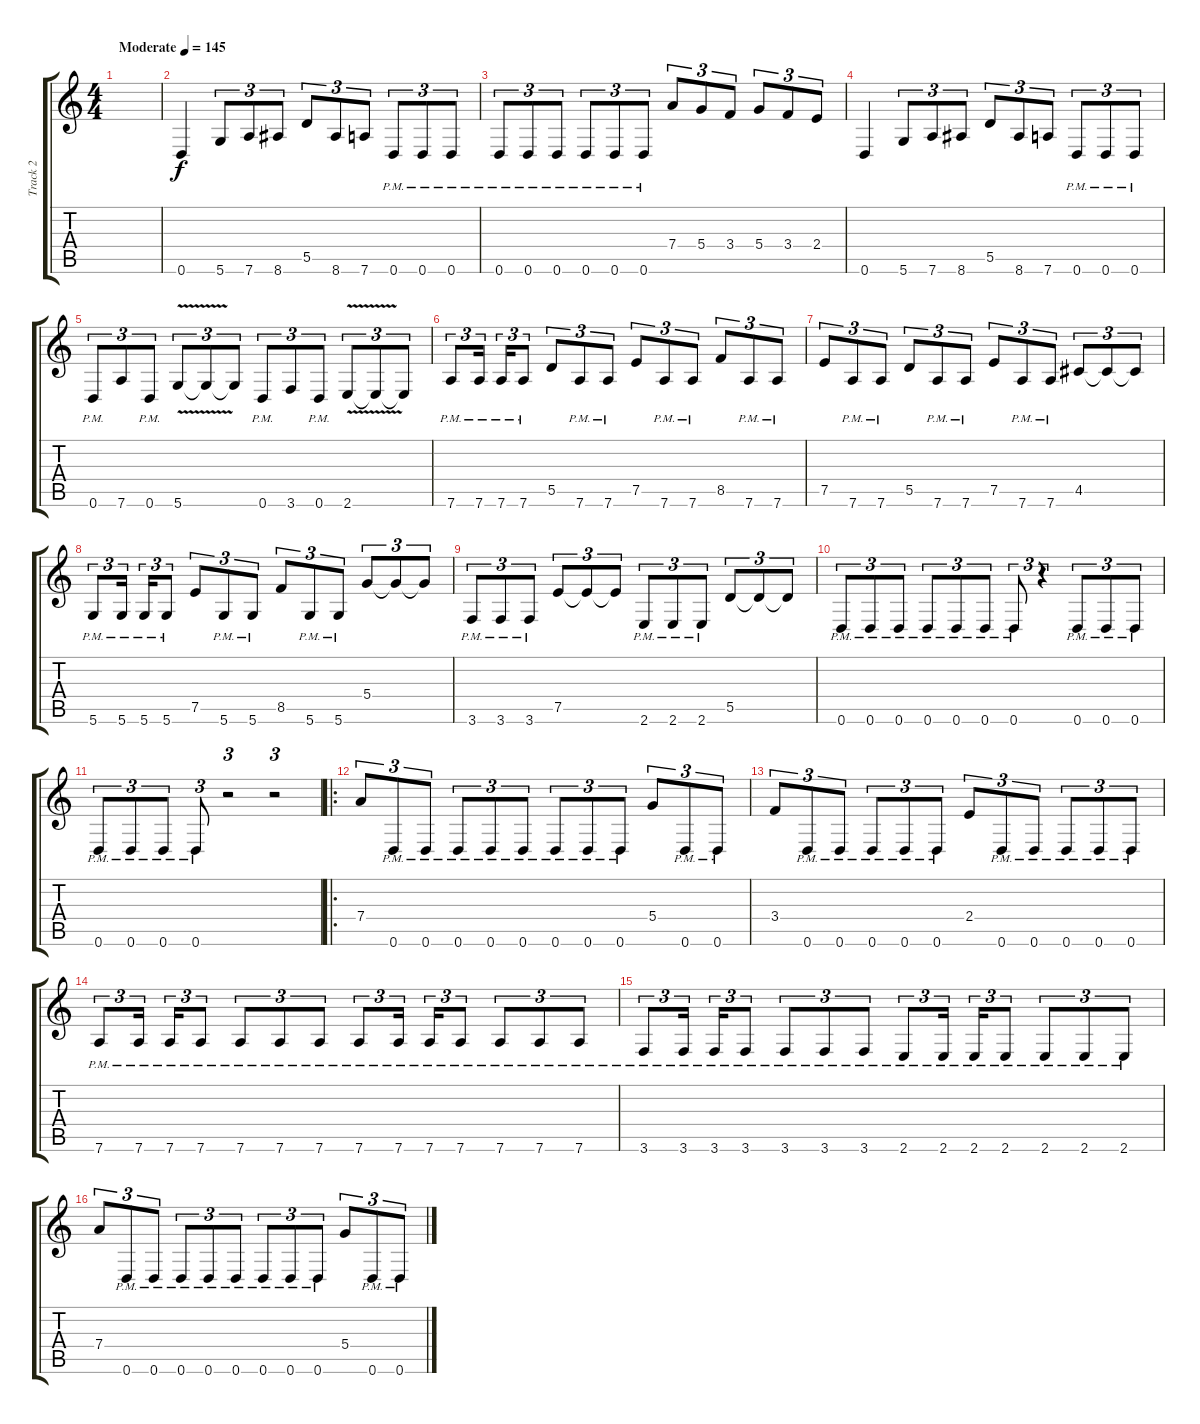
\track ("Track 2" "Track 2") {instrument overdrivenguitar}
\staff {score tabs}
\tuning (E4 B3 G3 D3 A2 D2) {hide}
\ts (4 4)
\tempo (145 "Moderate")
\clef g2
\ks c
|
0.6.4 5.6.8{tu (3 2)} 7.6.8{tu (3 2)} 8.6.8{tu (3 2)} 5.5.8{tu (3 2)} 8.6.8{tu (3 2)} 7.6.8{tu (3 2)} 0.6{pm}.8{tu (3 2)} 0.6{pm}.8{tu (3 2)} 0.6{pm}.8{tu (3 2)} |
0.6{pm}.8{tu (3 2)} 0.6{pm}.8{tu (3 2)} 0.6{pm}.8{tu (3 2)} 0.6{pm}.8{tu (3 2)} 0.6{pm}.8{tu (3 2)} 0.6{pm}.8{tu (3 2)} 7.4.8{tu (3 2)} 5.4.8{tu (3 2)} 3.4.8{tu (3 2)} 5.4.8{tu (3 2)} 3.4.8{tu (3 2)} 2.4.8{tu (3 2)} |
0.6.4 5.6.8{tu (3 2)} 7.6.8{tu (3 2)} 8.6.8{tu (3 2)} 5.5.8{tu (3 2)} 8.6.8{tu (3 2)} 7.6.8{tu (3 2)} 0.6{pm}.8{tu (3 2)} 0.6{pm}.8{tu (3 2)} 0.6{pm}.8{tu (3 2)} |
0.6{pm}.8{tu (3 2)} 7.6.8{tu (3 2)} 0.6{pm}.8{tu (3 2)} 5.6{v}.8{tu (3 2)} 5.6{t}.8{tu (3 2)} 5.6{t}.8{tu (3 2)} 0.6{pm}.8{tu (3 2)} 3.6.8{tu (3 2)} 0.6{pm}.8{tu (3 2)} 2.6{v}.8{tu (3 2)} 2.6{t}.8{tu (3 2)} 2.6{t}.8{tu (3 2)} |
7.6{pm}.8{tu (3 2)} 7.6{pm}.16{tu (3 2) beam splitsecondary} 7.6{pm}.16{tu (3 2)} 7.6{pm}.8{tu (3 2)} 5.5.8{tu (3 2)} 7.6{pm}.8{tu (3 2)} 7.6{pm}.8{tu (3 2)} 7.5.8{tu (3 2)} 7.6{pm}.8{tu (3 2)} 7.6{pm}.8{tu (3 2)} 8.5.8{tu (3 2)} 7.6{pm}.8{tu (3 2)} 7.6{pm}.8{tu (3 2)} |
7.5.8{tu (3 2)} 7.6{pm}.8{tu (3 2)} 7.6{pm}.8{tu (3 2)} 5.5.8{tu (3 2)} 7.6{pm}.8{tu (3 2)} 7.6{pm}.8{tu (3 2)} 7.5.8{tu (3 2)} 7.6{pm}.8{tu (3 2)} 7.6{pm}.8{tu (3 2)} 4.5.8{tu (3 2)} 4.5{t}.8{tu (3 2)} 4.5{t}.8{tu (3 2)} |
5.6{pm}.8{tu (3 2)} 5.6{pm}.16{tu (3 2) beam splitsecondary} 5.6{pm}.16{tu (3 2)} 5.6{pm}.8{tu (3 2)} 7.5.8{tu (3 2)} 5.6{pm}.8{tu (3 2)} 5.6{pm}.8{tu (3 2)} 8.5.8{tu (3 2)} 5.6{pm}.8{tu (3 2)} 5.6{pm}.8{tu (3 2)} 5.4.8{tu (3 2)} 5.4{t}.8{tu (3 2)} 5.4{t}.8{tu (3 2)} |
3.6{pm}.8{tu (3 2)} 3.6{pm}.8{tu (3 2)} 3.6{pm}.8{tu (3 2)} 7.5.8{tu (3 2)} 7.5{t}.8{tu (3 2)} 7.5{t}.8{tu (3 2)} 2.6{pm}.8{tu (3 2)} 2.6{pm}.8{tu (3 2)} 2.6{pm}.8{tu (3 2)} 5.5.8{tu (3 2)} 5.5{t}.8{tu (3 2)} 5.5{t}.8{tu (3 2)} |
0.6{pm}.8{tu (3 2)} 0.6{pm}.8{tu (3 2)} 0.6{pm}.8{tu (3 2)} 0.6{pm}.8{tu (3 2)} 0.6{pm}.8{tu (3 2)} 0.6{pm}.8{tu (3 2)} 0.6{pm}.8{tu (3 2)} r.4{tu (3 2)} 0.6{pm}.8{tu (3 2)} 0.6{pm}.8{tu (3 2)} 0.6{pm}.8{tu (3 2)} |
0.6{pm}.8{tu (3 2)} 0.6{pm}.8{tu (3 2)} 0.6{pm}.8{tu (3 2)} 0.6{pm}.8{tu (3 2)} r.2{tu (3 2)} r.2{tu (3 2)} |
\ro
7.4.8{tu (3 2)} 0.6{pm}.8{tu (3 2)} 0.6{pm}.8{tu (3 2)} 0.6{pm}.8{tu (3 2)} 0.6{pm}.8{tu (3 2)} 0.6{pm}.8{tu (3 2)} 0.6{pm}.8{tu (3 2)} 0.6{pm}.8{tu (3 2)} 0.6{pm}.8{tu (3 2)} 5.4.8{tu (3 2)} 0.6{pm}.8{tu (3 2)} 0.6{pm}.8{tu (3 2)} |
3.4.8{tu (3 2)} 0.6{pm}.8{tu (3 2)} 0.6{pm}.8{tu (3 2)} 0.6{pm}.8{tu (3 2)} 0.6{pm}.8{tu (3 2)} 0.6{pm}.8{tu (3 2)} 2.4.8{tu (3 2)} 0.6{pm}.8{tu (3 2)} 0.6{pm}.8{tu (3 2)} 0.6{pm}.8{tu (3 2)} 0.6{pm}.8{tu (3 2)} 0.6{pm}.8{tu (3 2)} |
7.6{pm}.8{tu (3 2)} 7.6{pm}.16{tu (3 2) beam splitsecondary} 7.6{pm}.16{tu (3 2)} 7.6{pm}.8{tu (3 2)} 7.6{pm}.8{tu (3 2)} 7.6{pm}.8{tu (3 2)} 7.6{pm}.8{tu (3 2)} 7.6{pm}.8{tu (3 2)} 7.6{pm}.16{tu (3 2) beam splitsecondary} 7.6{pm}.16{tu (3 2)} 7.6{pm}.8{tu (3 2)} 7.6{pm}.8{tu (3 2)} 7.6{pm}.8{tu (3 2)} 7.6{pm}.8{tu (3 2)} |
3.6{pm}.8{tu (3 2)} 3.6{pm}.16{tu (3 2) beam splitsecondary} 3.6{pm}.16{tu (3 2)} 3.6{pm}.8{tu (3 2)} 3.6{pm}.8{tu (3 2)} 3.6{pm}.8{tu (3 2)} 3.6{pm}.8{tu (3 2)} 2.6{pm}.8{tu (3 2)} 2.6{pm}.16{tu (3 2) beam splitsecondary} 2.6{pm}.16{tu (3 2)} 2.6{pm}.8{tu (3 2)} 2.6{pm}.8{tu (3 2)} 2.6{pm}.8{tu (3 2)} 2.6{pm}.8{tu (3 2)} |
7.4.8{tu (3 2)} 0.6{pm}.8{tu (3 2)} 0.6{pm}.8{tu (3 2)} 0.6{pm}.8{tu (3 2)} 0.6{pm}.8{tu (3 2)} 0.6{pm}.8{tu (3 2)} 0.6{pm}.8{tu (3 2)} 0.6{pm}.8{tu (3 2)} 0.6{pm}.8{tu (3 2)} 5.4.8{tu (3 2)} 0.6{pm}.8{tu (3 2)} 0.6{pm}.8{tu (3 2)}
